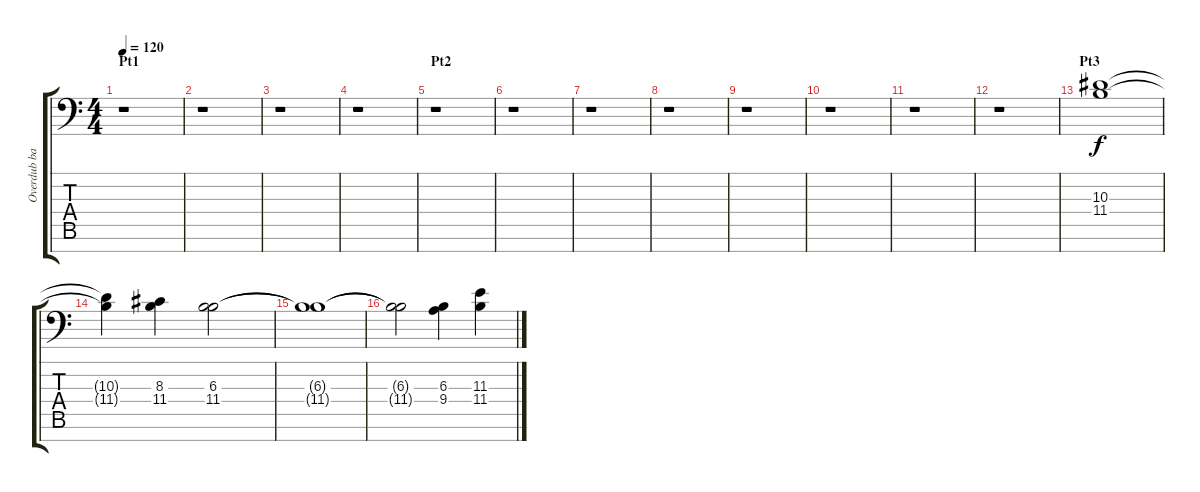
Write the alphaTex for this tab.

\track ("Overdub bagpipe arranged for guitar" "Overdub ba") {instrument bagpipe}
\staff {score tabs}
\tuning (D4 A3 F3 C3 G2 D2 A1) {hide}
\ts (4 4)
\section ("" "Pt1")
\tempo 120
\clef f4
\ks c
r.1{dy f instrument bagpipe} |
r.1 |
r.1 |
r.1 |
\section ("" "Pt2")
r.1 |
r.1 |
r.1 |
r.1 |
r.1 |
r.1 |
r.1 |
r.1 |
\section ("" "Pt3")
(10.3 11.4).1{volume 12 balance 13 instrument bagpipe} |
(10.3{t} 11.4{t}).4 (8.3 11.4).4 (6.3 11.4).2 |
(6.3{t} 11.4{t}).1 |
(6.3{t} 11.4{t}).2 (6.3 9.4).4 (11.3 11.4).4
